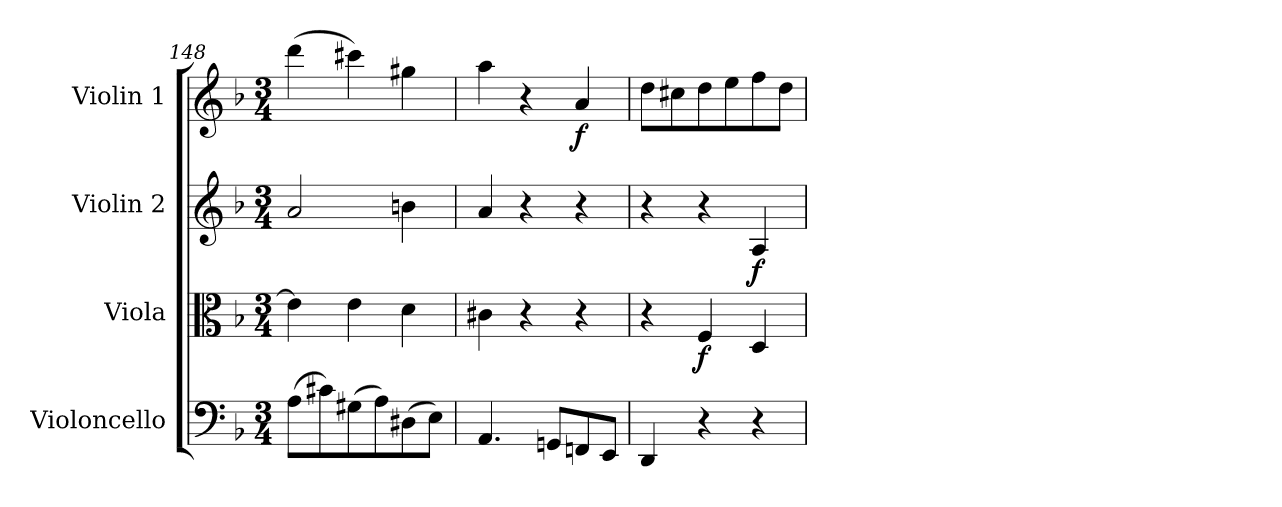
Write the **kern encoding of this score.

**kern	**kern	**dynam	**kern	**dynam	**kern	**dynam
*part4	*part3	*part3	*part2	*part2	*part1	*part1
*staff4	*staff3	*staff3	*staff2	*staff2	*staff1	*staff1
*I"Violoncello	*I"Viola	*	*I"Violin 2	*	*I"Violin 1	*
*I'Vc	*I'Vla	*	*I'Vln	*	*I'Vln	*
!!LO:LB:g=z
*clefF4	*clefC3	*	*clefG2	*	*clefG2	*
*k[b-]	*k[b-]	*	*k[b-]	*	*k[b-]	*
*M3/4	*M3/4	*	*M3/4	*	*M3/4	*
=148	=148	=148	=148	=148	=148	=148
(8A\L	4e\]	.	2a/	.	(4ddd\	.
8c#X\)	.	.	.	.	.	.
(8G#X\	4e\	.	.	.	4ccc#X\)	.
8A\)	.	.	.	.	.	.
(8D#X\	4d\	.	4bn\	.	4gg#X\	.
8E\J)	.	.	.	.	.	.
=149	=149	=149	=149	=149	=149	=149
4.AA/	4c#X\	.	4a/	.	4aa\	.
.	4r	.	4r	.	4r	.
8GGn/L	.	.	.	.	.	.
!	!	!	!	!	!	!LO:DY:b
8FFn/	4r	.	4r	.	4a/	f
8EE/J	.	.	.	.	.	.
!!LO:LB:g=z
=150	=150	=150	=150	=150	=150	=150
4DD/	4r	.	4r	.	8dd\L	.
.	.	.	.	.	8cc#X\	.
!	!	!LO:DY:b	!	!	!	!
4r	4F/	f	4r	.	8dd\	.
.	.	.	.	.	8ee\	.
!	!	!	!	!LO:DY:b	!	!
4r	4D/	.	4A/	f	8ff\	.
.	.	.	.	.	8dd\J	.
=	=	=	=	=	=	=
*-	*-	*-	*-	*-	*-	*-
